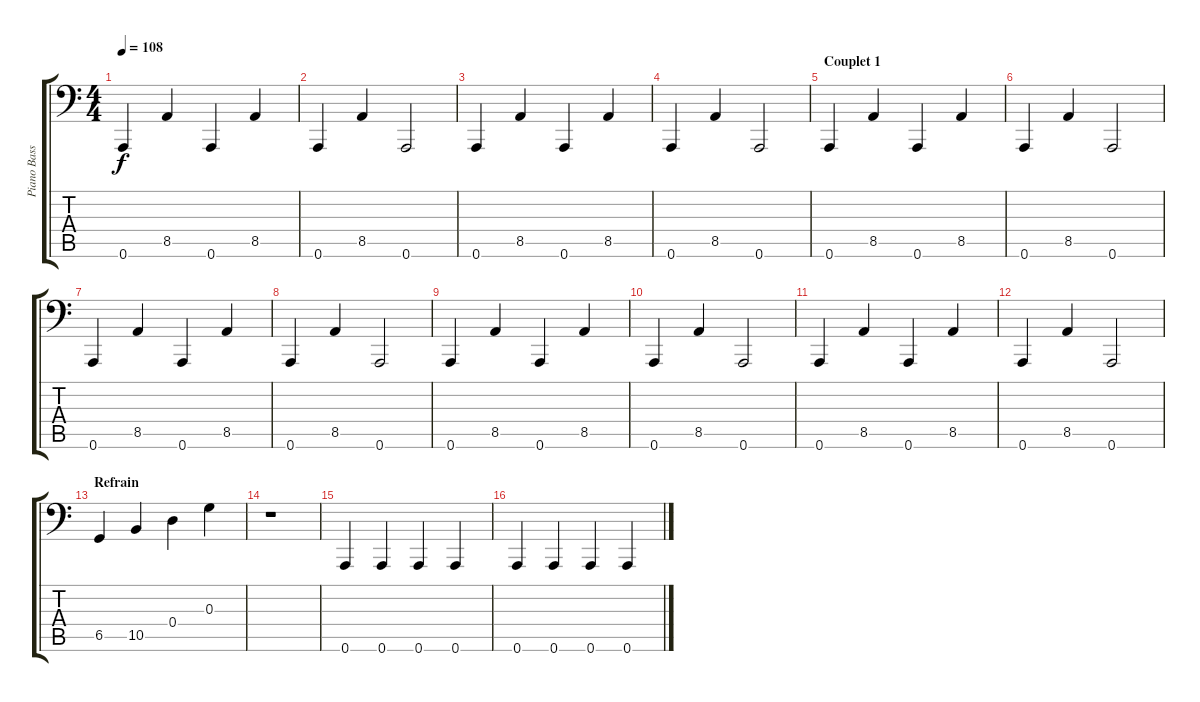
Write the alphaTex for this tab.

\track ("Piano Basse" "Piano Bass") {instrument acousticgrandpiano}
\staff {score tabs}
\tuning (E4 B3 G3 D3 Db2 A1) {hide}
\ts (4 4)
\tempo 108
\clef f4
\ks c
0.6.4{dy f instrument acousticgrandpiano} 8.5.4 0.6.4 8.5.4 |
0.6.4 8.5.4 0.6.2 |
0.6.4 8.5.4 0.6.4 8.5.4 |
0.6.4 8.5.4 0.6.2 |
\section ("" "Couplet 1")
0.6.4 8.5.4 0.6.4 8.5.4 |
0.6.4 8.5.4 0.6.2 |
0.6.4 8.5.4 0.6.4 8.5.4 |
0.6.4 8.5.4 0.6.2 |
0.6.4 8.5.4 0.6.4 8.5.4 |
0.6.4 8.5.4 0.6.2 |
0.6.4 8.5.4 0.6.4 8.5.4 |
0.6.4 8.5.4 0.6.2 |
\section ("" "Refrain")
6.5.4 10.5.4 0.4.4 0.3.4 |
r.1 |
0.6.4 0.6.4 0.6.4 0.6.4 |
0.6.4 0.6.4 0.6.4 0.6.4
